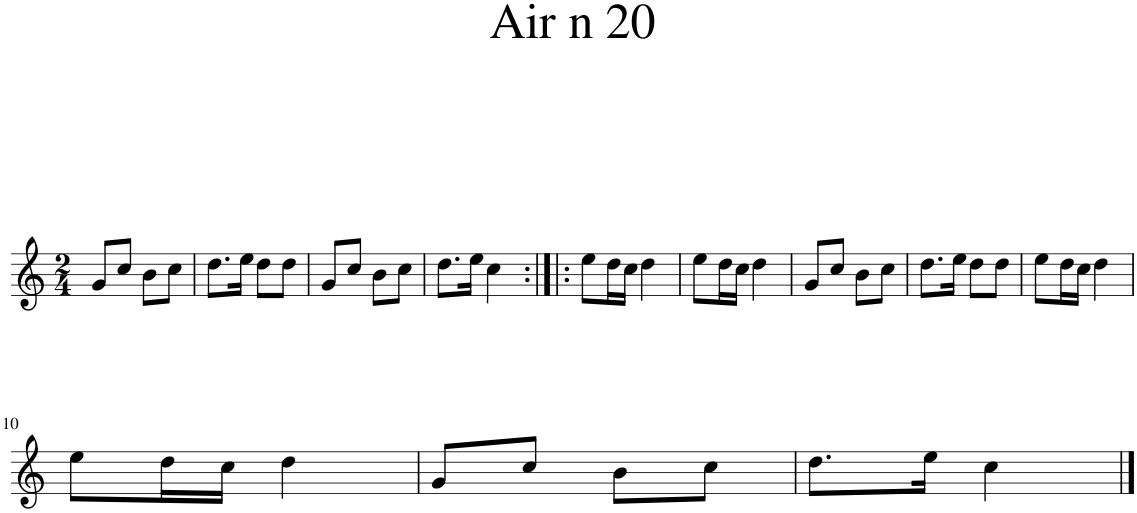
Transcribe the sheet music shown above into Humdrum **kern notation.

**kern
*part1
*staff1
*I"Piano
*I'Pno.
*clefG2
*k[]
*M2/4
=1
8g/L
8cc/J
8b\L
8cc\J
=2
8.dd\L
16ee\Jk
8dd\L
8dd\J
=3
8g/L
8cc/J
8b\L
8cc\J
=4
8.dd\L
16ee\Jk
4cc\
=5:|!|:
8ee\L
16dd\L
16cc\JJ
4dd\
=6
8ee\L
16dd\L
16cc\JJ
4dd\
=7
8g/L
8cc/J
8b\L
8cc\J
=8
8.dd\L
16ee\Jk
8dd\L
8dd\J
=9
8ee\L
16dd\L
16cc\JJ
4dd\
!!LO:LB:g=z
=10
8ee\L
16dd\L
16cc\JJ
4dd\
=11
8g/L
8cc/J
8b\L
8cc\J
=12
8.dd\L
16ee\Jk
4cc\
==
*-
